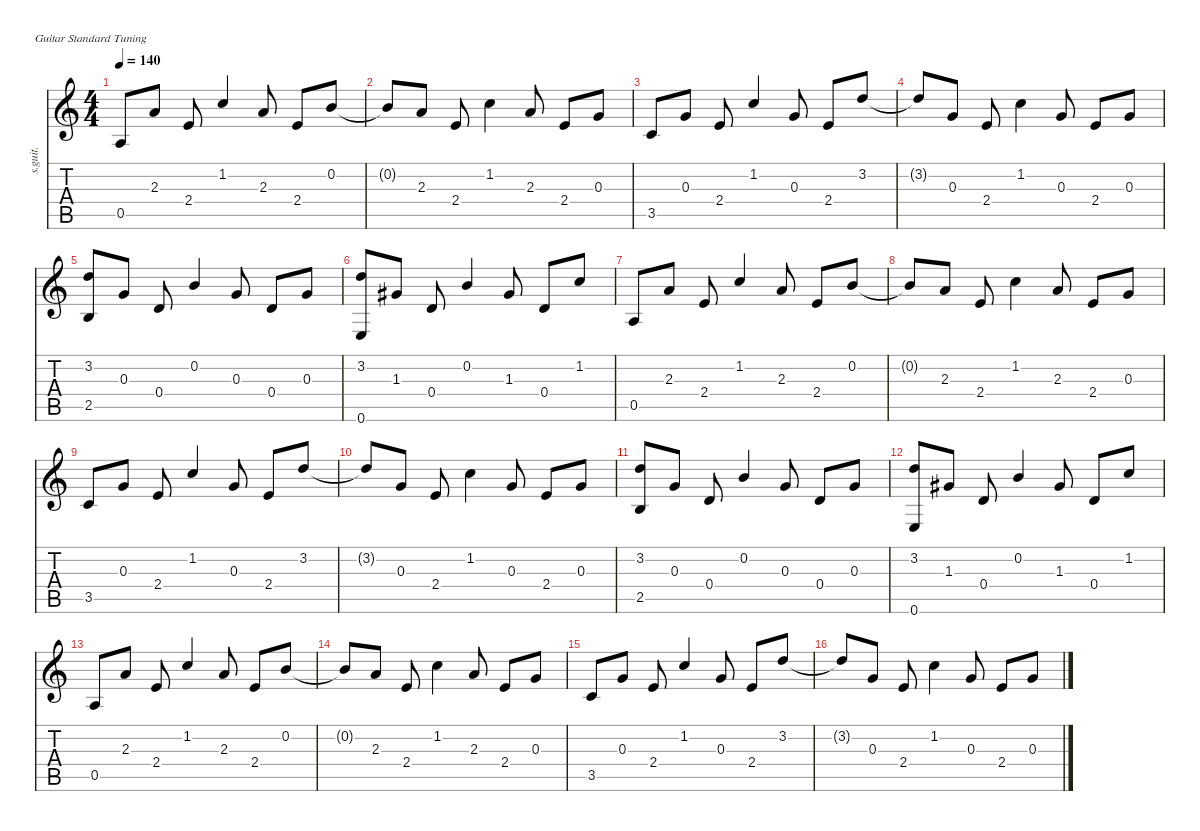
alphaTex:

\defaultSystemsLayout 4
\hideDynamics
\bracketExtendMode nobrackets
\otherSystemsTrackNameOrientation horizontal
\track ("Steel Guitar" "s.guit.") {instrument acousticguitarsteel}
\staff {score tabs}
\tuning (E4 B3 G3 D3 A2 E2)
\ts (4 4)
\tempo 140
\clef g2
\ks c
0.5.8{dy mf instrument acousticguitarsteel beam Up} 2.3.8{dy mp beam Up} 2.4.8{beam Up} 1.2.4{dy mf beam Up} 2.3.8{dy mp beam Up} 2.4.8{beam Up} 0.2.8{dy mf beam Up} |
0.2{t}.8{beam Up} 2.3.8{dy mp beam Up} 2.4.8{beam Up} 1.2.4{dy mf beam Down} 2.3.8{dy mp beam Up} 2.4.8{beam Up} 0.3.8{beam Up} |
3.5.8{dy mf beam Up} 0.3.8{dy mp beam Up} 2.4.8{beam Up} 1.2.4{dy mf beam Up} 0.3.8{dy mp beam Up} 2.4.8{beam Up} 3.2.8{dy mf beam Up} |
3.2{t}.8{beam Up} 0.3.8{dy mp beam Up} 2.4.8{beam Up} 1.2.4{dy mf beam Down} 0.3.8{dy mp beam Up} 2.4.8{beam Up} 0.3.8{beam Up} |
(3.2 2.5).8{dy mf beam Up} 0.3.8{dy mp beam Up} 0.4.8{beam Up} 0.2.4{dy mf beam Up} 0.3.8{dy mp beam Up} 0.4.8{beam Up} 0.3.8{beam Up} |
(3.2 0.6).8{dy mf beam Up} 1.3{acc #}.8{dy mp beam Up} 0.4.8{beam Up} 0.2.4{dy mf beam Up} 1.3{acc #}.8{dy mp beam Up} 0.4.8{beam Up} 1.2.8{dy mf beam Up} |
0.5.8{beam Up} 2.3.8{dy mp beam Up} 2.4.8{beam Up} 1.2.4{dy mf beam Up} 2.3.8{dy mp beam Up} 2.4.8{beam Up} 0.2.8{dy mf beam Up} |
0.2{t}.8{beam Up} 2.3.8{dy mp beam Up} 2.4.8{beam Up} 1.2.4{dy mf beam Down} 2.3.8{dy mp beam Up} 2.4.8{beam Up} 0.3.8{beam Up} |
3.5.8{dy mf beam Up} 0.3.8{dy mp beam Up} 2.4.8{beam Up} 1.2.4{dy mf beam Up} 0.3.8{dy mp beam Up} 2.4.8{beam Up} 3.2.8{dy mf beam Up} |
3.2{t}.8{beam Up} 0.3.8{dy mp beam Up} 2.4.8{beam Up} 1.2.4{dy mf beam Down} 0.3.8{dy mp beam Up} 2.4.8{beam Up} 0.3.8{beam Up} |
(3.2 2.5).8{dy mf beam Up} 0.3.8{dy mp beam Up} 0.4.8{beam Up} 0.2.4{dy mf beam Up} 0.3.8{dy mp beam Up} 0.4.8{beam Up} 0.3.8{beam Up} |
(3.2 0.6).8{dy mf beam Up} 1.3{acc #}.8{dy mp beam Up} 0.4.8{beam Up} 0.2.4{dy mf beam Up} 1.3{acc #}.8{dy mp beam Up} 0.4.8{beam Up} 1.2.8{dy mf beam Up} |
0.5.8{beam Up} 2.3.8{dy mp beam Up} 2.4.8{beam Up} 1.2.4{dy mf beam Up} 2.3.8{dy mp beam Up} 2.4.8{beam Up} 0.2.8{dy mf beam Up} |
0.2{t}.8{beam Up} 2.3.8{dy mp beam Up} 2.4.8{beam Up} 1.2.4{dy mf beam Down} 2.3.8{dy mp beam Up} 2.4.8{beam Up} 0.3.8{beam Up} |
3.5.8{dy mf beam Up} 0.3.8{dy mp beam Up} 2.4.8{beam Up} 1.2.4{dy mf beam Up} 0.3.8{dy mp beam Up} 2.4.8{beam Up} 3.2.8{dy mf beam Up} |
3.2{t}.8{beam Up} 0.3.8{dy mp beam Up} 2.4.8{beam Up} 1.2.4{dy mf beam Down} 0.3.8{dy mp beam Up} 2.4.8{beam Up} 0.3.8{beam Up}
